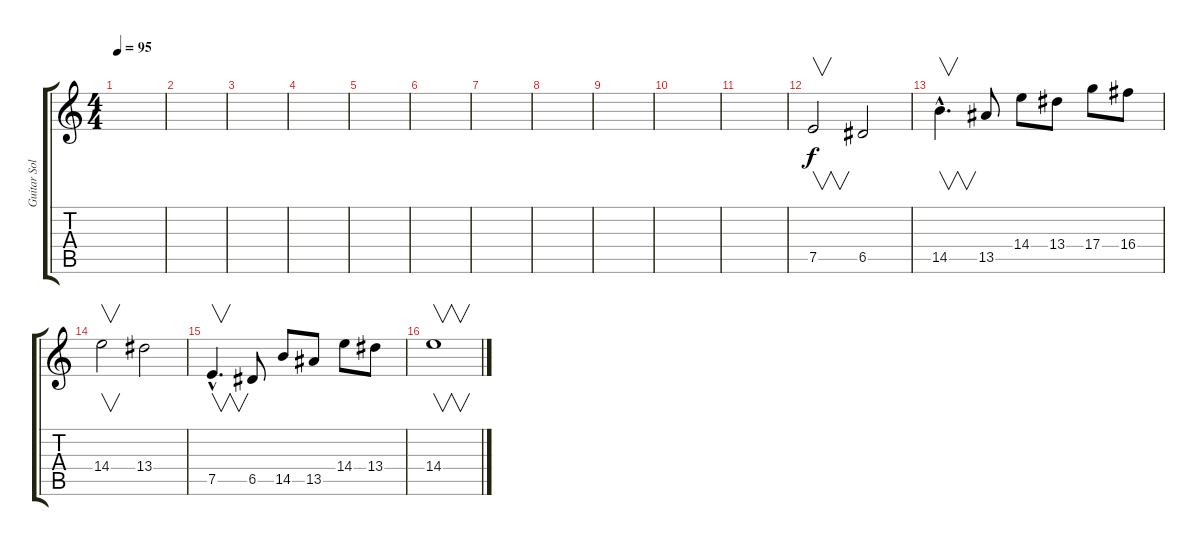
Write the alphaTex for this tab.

\track ("Guitar Solo" "Guitar Sol") {instrument overdrivenguitar}
\staff {score tabs}
\tuning (E4 B3 G3 D3 A2 E2) {hide}
\ts (4 4)
\tempo 95
\clef g2
\ks c
|
|
|
|
|
|
|
|
|
|
|
7.5.2{v} 6.5.2 |
14.5{hac}.4{v d} 13.5.8 14.4.8 13.4.8 17.4.8 16.4.8 |
14.4.2{v} 13.4.2 |
7.5{hac}.4{v d} 6.5.8 14.5.8 13.5.8 14.4.8 13.4.8 |
14.4.1{v}
